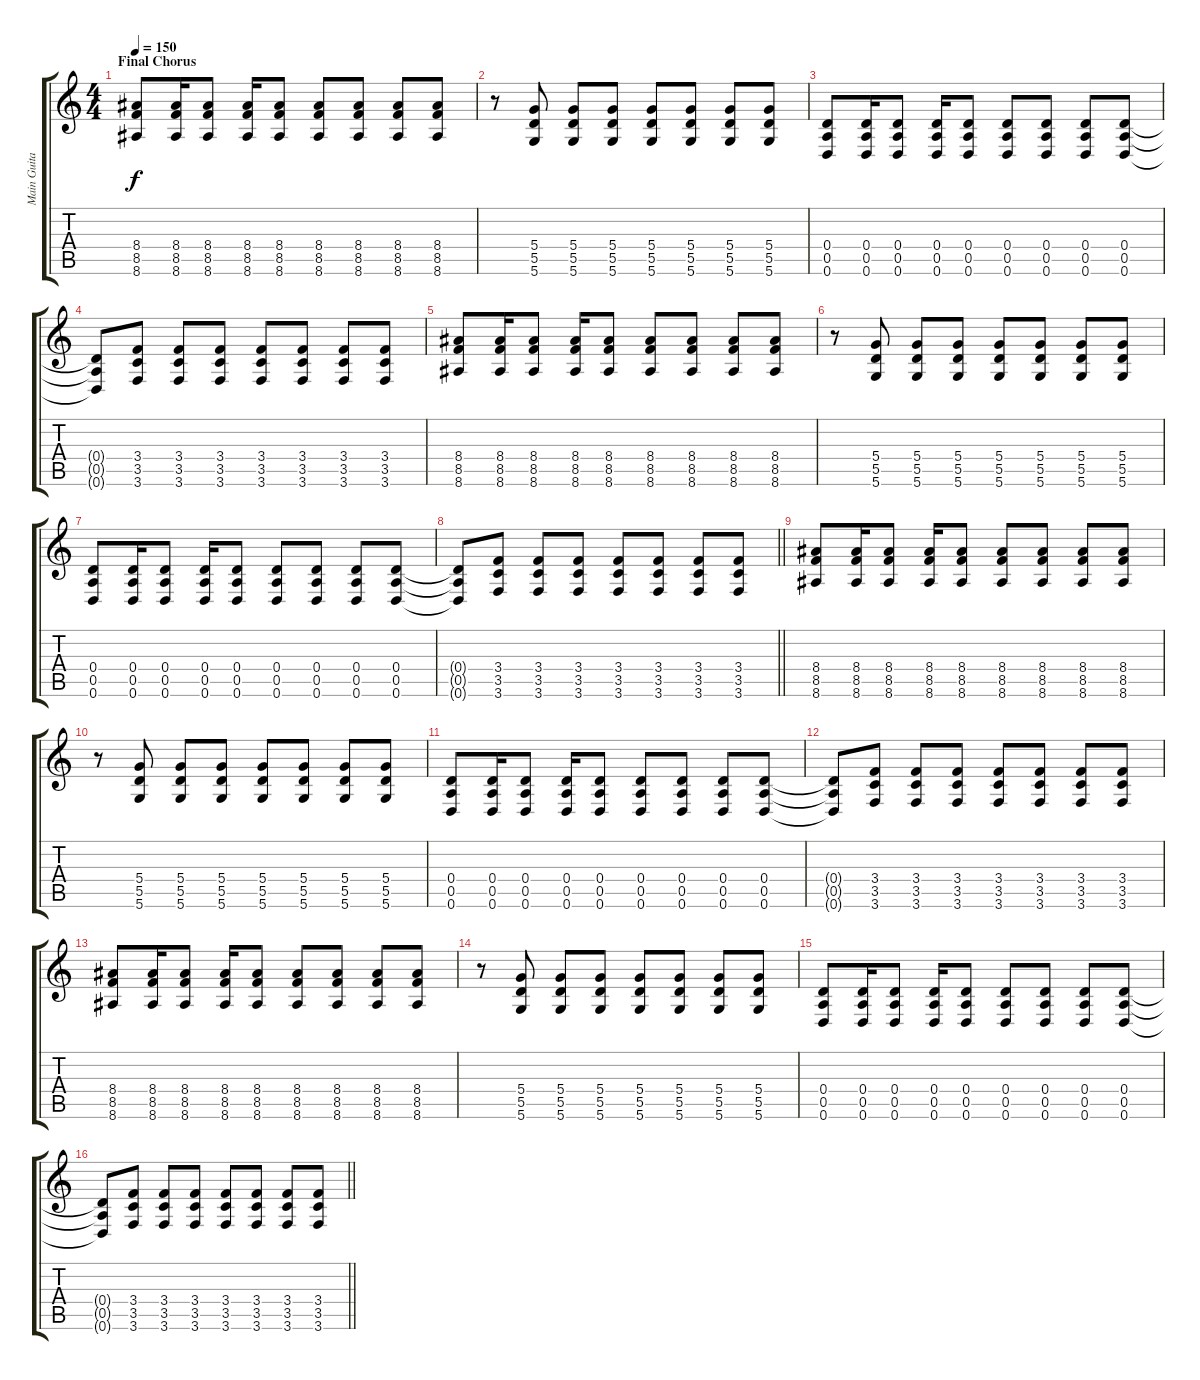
\track ("Main Guitar" "Main Guita") {instrument overdrivenguitar}
\staff {score tabs}
\tuning (E4 B3 G3 D3 A2 D2) {hide}
\ts (4 4)
\section ("" "Final Chorus")
\tempo 150
\clef g2
\ks c
(8.4 8.5 8.6).8{dy f} (8.4 8.5 8.6).16 (8.4 8.5 8.6).8 (8.4 8.5 8.6).16 (8.4 8.5 8.6).8 (8.4 8.5 8.6).8 (8.4 8.5 8.6).8 (8.4 8.5 8.6).8 (8.4 8.5 8.6).8 |
r.8 (5.4 5.5 5.6).8 (5.4 5.5 5.6).8 (5.4 5.5 5.6).8 (5.4 5.5 5.6).8 (5.4 5.5 5.6).8 (5.4 5.5 5.6).8 (5.4 5.5 5.6).8 |
(0.4 0.5 0.6).8 (0.4 0.5 0.6).16 (0.4 0.5 0.6).8 (0.4 0.5 0.6).16 (0.4 0.5 0.6).8 (0.4 0.5 0.6).8 (0.4 0.5 0.6).8 (0.4 0.5 0.6).8 (0.4 0.5 0.6).8 |
(0.4{t} 0.5{t} 0.6{t}).8 (3.4 3.5 3.6).8 (3.4 3.5 3.6).8 (3.4 3.5 3.6).8 (3.4 3.5 3.6).8 (3.4 3.5 3.6).8 (3.4 3.5 3.6).8 (3.4 3.5 3.6).8 |
(8.4 8.5 8.6).8 (8.4 8.5 8.6).16 (8.4 8.5 8.6).8 (8.4 8.5 8.6).16 (8.4 8.5 8.6).8 (8.4 8.5 8.6).8 (8.4 8.5 8.6).8 (8.4 8.5 8.6).8 (8.4 8.5 8.6).8 |
r.8 (5.4 5.5 5.6).8 (5.4 5.5 5.6).8 (5.4 5.5 5.6).8 (5.4 5.5 5.6).8 (5.4 5.5 5.6).8 (5.4 5.5 5.6).8 (5.4 5.5 5.6).8 |
(0.4 0.5 0.6).8 (0.4 0.5 0.6).16 (0.4 0.5 0.6).8 (0.4 0.5 0.6).16 (0.4 0.5 0.6).8 (0.4 0.5 0.6).8 (0.4 0.5 0.6).8 (0.4 0.5 0.6).8 (0.4 0.5 0.6).8 |
\barLineRight lightlight
(0.4{t} 0.5{t} 0.6{t}).8 (3.4 3.5 3.6).8 (3.4 3.5 3.6).8 (3.4 3.5 3.6).8 (3.4 3.5 3.6).8 (3.4 3.5 3.6).8 (3.4 3.5 3.6).8 (3.4 3.5 3.6).8 |
(8.4 8.5 8.6).8 (8.4 8.5 8.6).16 (8.4 8.5 8.6).8 (8.4 8.5 8.6).16 (8.4 8.5 8.6).8 (8.4 8.5 8.6).8 (8.4 8.5 8.6).8 (8.4 8.5 8.6).8 (8.4 8.5 8.6).8 |
r.8 (5.4 5.5 5.6).8 (5.4 5.5 5.6).8 (5.4 5.5 5.6).8 (5.4 5.5 5.6).8 (5.4 5.5 5.6).8 (5.4 5.5 5.6).8 (5.4 5.5 5.6).8 |
(0.4 0.5 0.6).8 (0.4 0.5 0.6).16 (0.4 0.5 0.6).8 (0.4 0.5 0.6).16 (0.4 0.5 0.6).8 (0.4 0.5 0.6).8 (0.4 0.5 0.6).8 (0.4 0.5 0.6).8 (0.4 0.5 0.6).8 |
(0.4{t} 0.5{t} 0.6{t}).8 (3.4 3.5 3.6).8 (3.4 3.5 3.6).8 (3.4 3.5 3.6).8 (3.4 3.5 3.6).8 (3.4 3.5 3.6).8 (3.4 3.5 3.6).8 (3.4 3.5 3.6).8 |
(8.4 8.5 8.6).8 (8.4 8.5 8.6).16 (8.4 8.5 8.6).8 (8.4 8.5 8.6).16 (8.4 8.5 8.6).8 (8.4 8.5 8.6).8 (8.4 8.5 8.6).8 (8.4 8.5 8.6).8 (8.4 8.5 8.6).8 |
r.8 (5.4 5.5 5.6).8 (5.4 5.5 5.6).8 (5.4 5.5 5.6).8 (5.4 5.5 5.6).8 (5.4 5.5 5.6).8 (5.4 5.5 5.6).8 (5.4 5.5 5.6).8 |
(0.4 0.5 0.6).8 (0.4 0.5 0.6).16 (0.4 0.5 0.6).8 (0.4 0.5 0.6).16 (0.4 0.5 0.6).8 (0.4 0.5 0.6).8 (0.4 0.5 0.6).8 (0.4 0.5 0.6).8 (0.4 0.5 0.6).8 |
\barLineRight lightlight
(0.4{t} 0.5{t} 0.6{t}).8 (3.4 3.5 3.6).8 (3.4 3.5 3.6).8 (3.4 3.5 3.6).8 (3.4 3.5 3.6).8 (3.4 3.5 3.6).8 (3.4 3.5 3.6).8 (3.4 3.5 3.6).8
